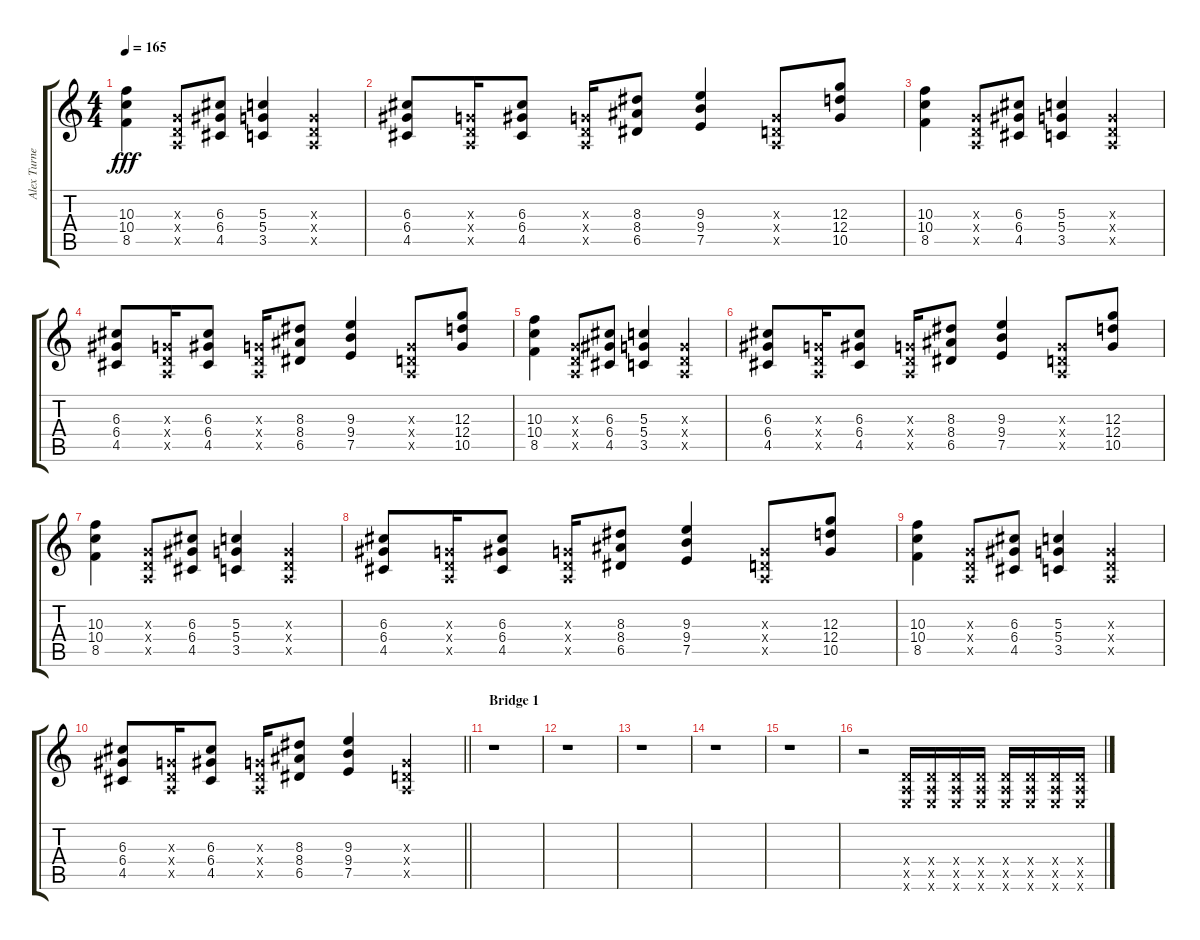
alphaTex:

\track ("Alex Turner (Guitar 1)" "Alex Turne") {instrument distortionguitar}
\staff {score tabs}
\tuning (E4 B3 G3 D3 A2 E2) {hide}
\ts (4 4)
\tempo 165
\clef g2
\ks c
(10.3 10.4 8.5).4{dy fff} (0.3{x} 0.4{x} 0.5{x}).8 (6.3 6.4 4.5).8 (5.3 5.4 3.5).4 (0.3{x} 0.4{x} 0.5{x}).4 |
(6.3 6.4 4.5).8 (0.3{x} 0.4{x} 0.5{x}).16 (6.3 6.4 4.5).8 (0.3{x} 0.4{x} 0.5{x}).16 (8.3 8.4 6.5).8 (9.3 9.4 7.5).4 (0.3{x} 0.4{x} 0.5{x}).8 (12.3 12.4 10.5).8 |
(10.3 10.4 8.5).4 (0.3{x} 0.4{x} 0.5{x}).8 (6.3 6.4 4.5).8 (5.3 5.4 3.5).4 (0.3{x} 0.4{x} 0.5{x}).4 |
(6.3 6.4 4.5).8 (0.3{x} 0.4{x} 0.5{x}).16 (6.3 6.4 4.5).8 (0.3{x} 0.4{x} 0.5{x}).16 (8.3 8.4 6.5).8 (9.3 9.4 7.5).4 (0.3{x} 0.4{x} 0.5{x}).8 (12.3 12.4 10.5).8 |
(10.3 10.4 8.5).4 (0.3{x} 0.4{x} 0.5{x}).8 (6.3 6.4 4.5).8 (5.3 5.4 3.5).4 (0.3{x} 0.4{x} 0.5{x}).4 |
(6.3 6.4 4.5).8 (0.3{x} 0.4{x} 0.5{x}).16 (6.3 6.4 4.5).8 (0.3{x} 0.4{x} 0.5{x}).16 (8.3 8.4 6.5).8 (9.3 9.4 7.5).4 (0.3{x} 0.4{x} 0.5{x}).8 (12.3 12.4 10.5).8 |
(10.3 10.4 8.5).4 (0.3{x} 0.4{x} 0.5{x}).8 (6.3 6.4 4.5).8 (5.3 5.4 3.5).4 (0.3{x} 0.4{x} 0.5{x}).4 |
(6.3 6.4 4.5).8 (0.3{x} 0.4{x} 0.5{x}).16 (6.3 6.4 4.5).8 (0.3{x} 0.4{x} 0.5{x}).16 (8.3 8.4 6.5).8 (9.3 9.4 7.5).4 (0.3{x} 0.4{x} 0.5{x}).8 (12.3 12.4 10.5).8 |
(10.3 10.4 8.5).4 (0.3{x} 0.4{x} 0.5{x}).8 (6.3 6.4 4.5).8 (5.3 5.4 3.5).4 (0.3{x} 0.4{x} 0.5{x}).4 |
\barLineRight lightlight
(6.3 6.4 4.5).8 (0.3{x} 0.4{x} 0.5{x}).16 (6.3 6.4 4.5).8 (0.3{x} 0.4{x} 0.5{x}).16 (8.3 8.4 6.5).8 (9.3 9.4 7.5).4 (0.3{x} 0.4{x} 0.5{x}).4 |
\section ("" "Bridge 1")
r.1 |
r.1 |
r.1 |
r.1 |
r.1{instrument distortionguitar} |
r.2 (0.4{x} 0.5{x} 0.6{x}).16 (0.4{x} 0.5{x} 0.6{x}).16 (0.4{x} 0.5{x} 0.6{x}).16 (0.4{x} 0.5{x} 0.6{x}).16 (0.4{x} 0.5{x} 0.6{x}).16 (0.4{x} 0.5{x} 0.6{x}).16 (0.4{x} 0.5{x} 0.6{x}).16 (0.4{x} 0.5{x} 0.6{x}).16
